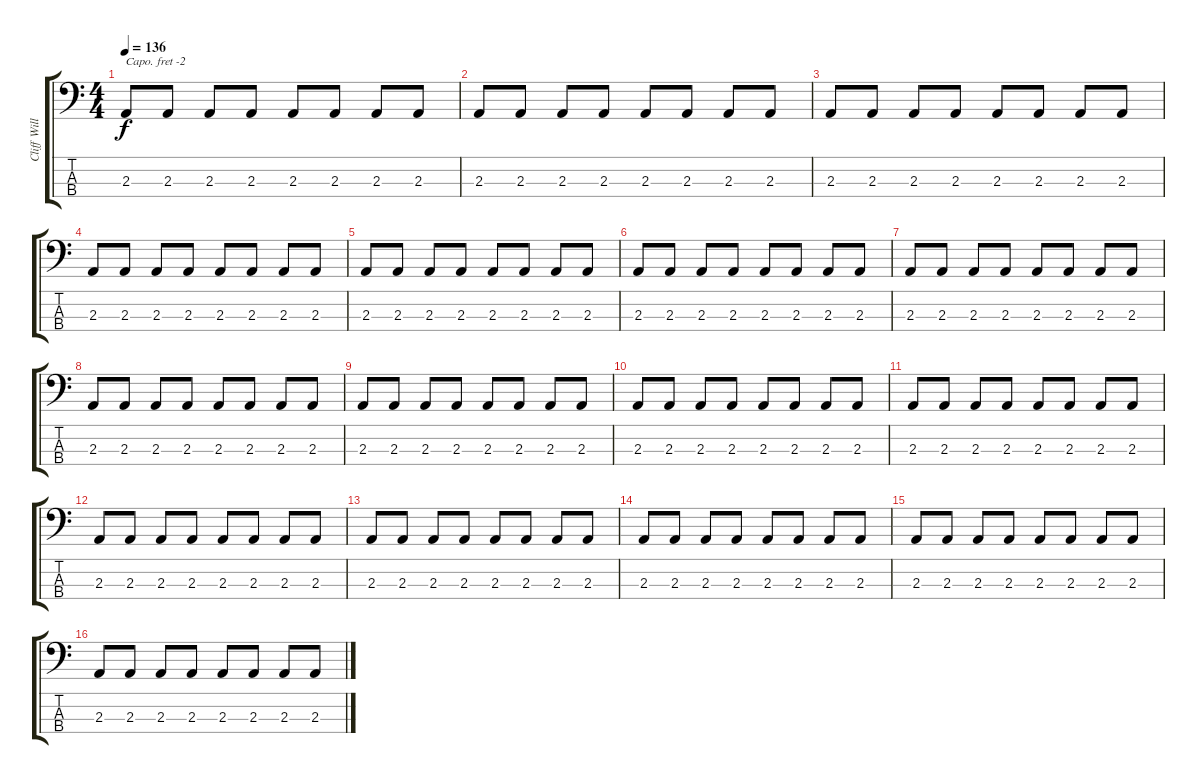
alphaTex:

\track ("Cliff Williams" "Cliff Will") {instrument electricbasspick}
\staff {score tabs}
\capo -2
\tuning (G2 D2 A1 E1) {hide}
\ts (4 4)
\tempo 136
\clef f4
\ks c
2.3.8{dy f} 2.3.8 2.3.8 2.3.8 2.3.8 2.3.8 2.3.8 2.3.8 |
2.3.8 2.3.8 2.3.8 2.3.8 2.3.8 2.3.8 2.3.8 2.3.8 |
2.3.8 2.3.8 2.3.8 2.3.8 2.3.8 2.3.8 2.3.8 2.3.8 |
2.3.8 2.3.8 2.3.8 2.3.8 2.3.8 2.3.8 2.3.8 2.3.8 |
2.3.8 2.3.8 2.3.8 2.3.8 2.3.8 2.3.8 2.3.8 2.3.8 |
2.3.8 2.3.8 2.3.8 2.3.8 2.3.8 2.3.8 2.3.8 2.3.8 |
2.3.8 2.3.8 2.3.8 2.3.8 2.3.8 2.3.8 2.3.8 2.3.8 |
2.3.8 2.3.8 2.3.8 2.3.8 2.3.8 2.3.8 2.3.8 2.3.8 |
2.3.8 2.3.8 2.3.8 2.3.8 2.3.8 2.3.8 2.3.8 2.3.8 |
2.3.8 2.3.8 2.3.8 2.3.8 2.3.8 2.3.8 2.3.8 2.3.8 |
2.3.8 2.3.8 2.3.8 2.3.8 2.3.8 2.3.8 2.3.8 2.3.8 |
2.3.8 2.3.8 2.3.8 2.3.8 2.3.8 2.3.8 2.3.8 2.3.8 |
2.3.8 2.3.8 2.3.8 2.3.8 2.3.8 2.3.8 2.3.8 2.3.8 |
2.3.8 2.3.8 2.3.8 2.3.8 2.3.8 2.3.8 2.3.8 2.3.8 |
2.3.8 2.3.8 2.3.8 2.3.8 2.3.8 2.3.8 2.3.8 2.3.8 |
2.3.8 2.3.8 2.3.8 2.3.8 2.3.8 2.3.8 2.3.8 2.3.8
